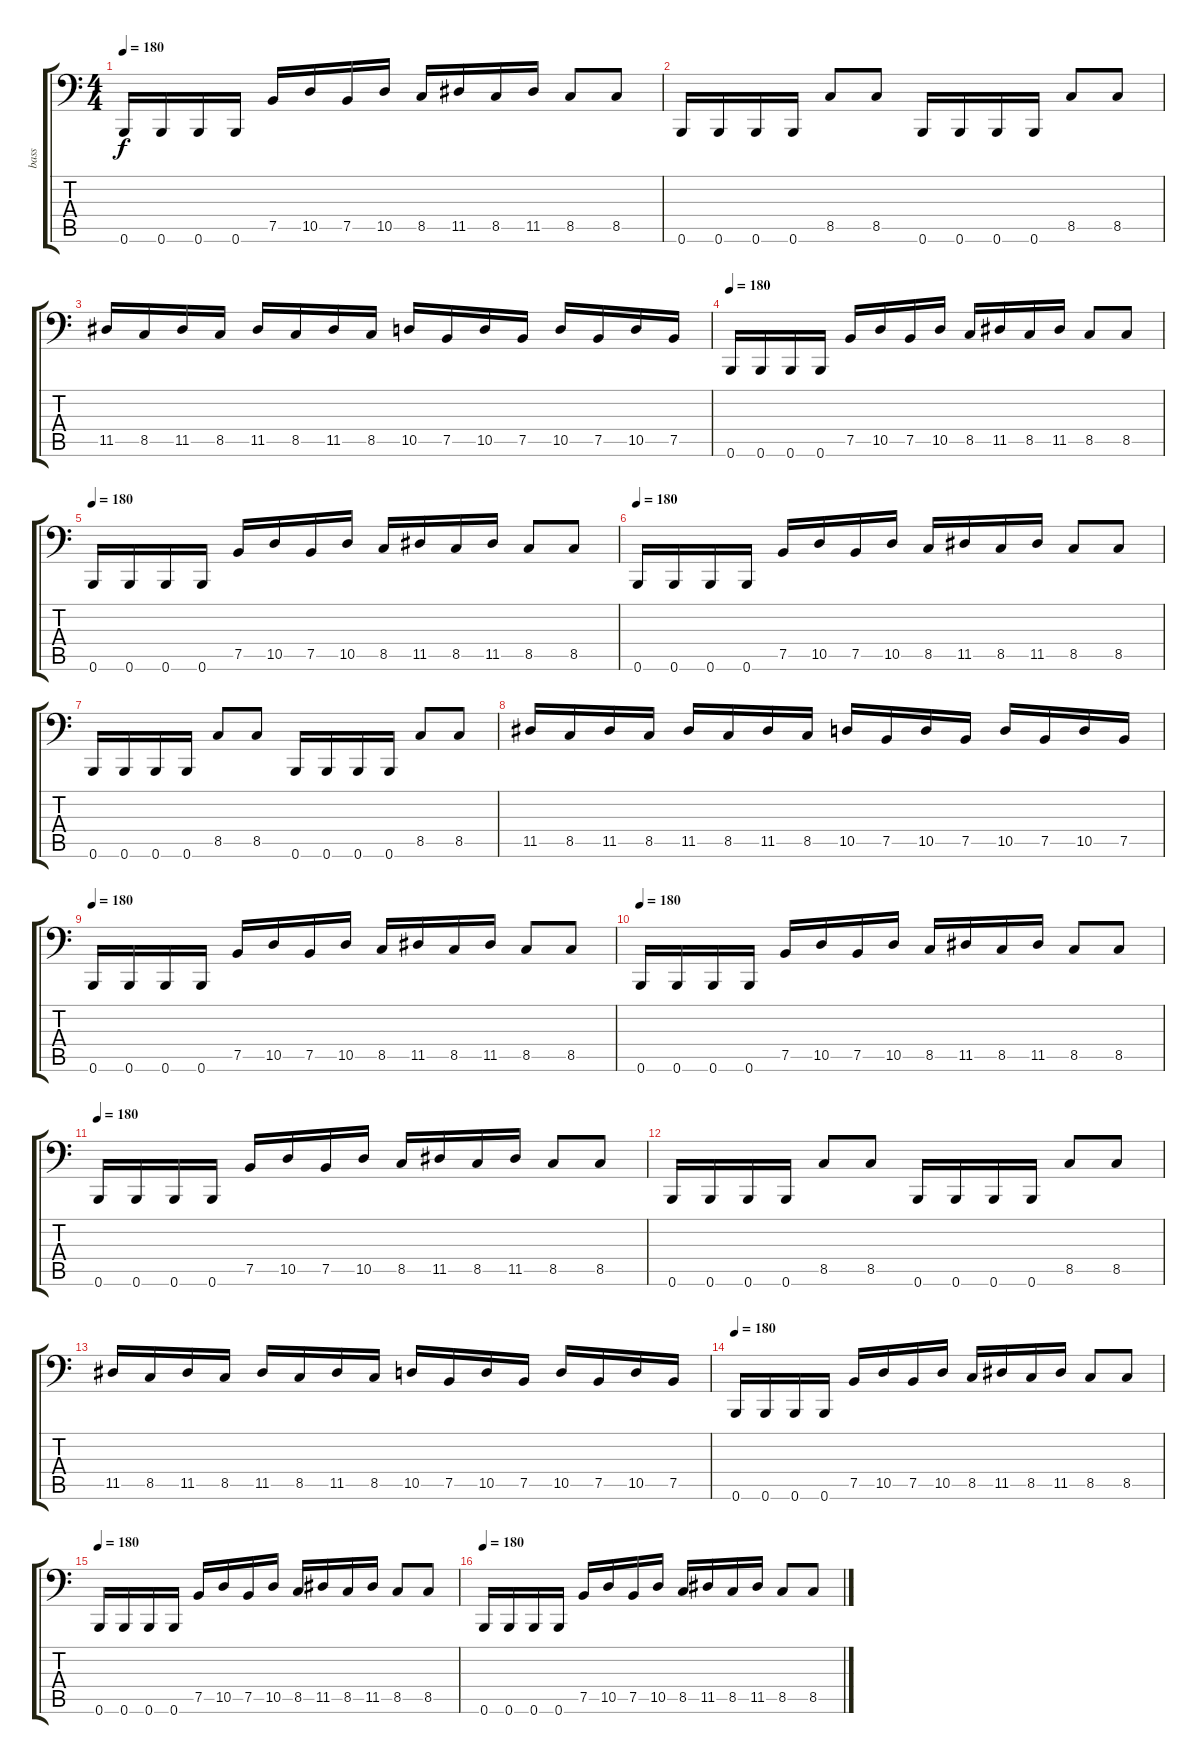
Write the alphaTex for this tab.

\track ("bass" "bass") {instrument electricbassfinger}
\staff {score tabs}
\tuning (B2 Gb2 D2 A1 E1 B0) {hide}
\ts (4 4)
\tempo 180
\clef f4
\ks c
0.6.16{dy f} 0.6.16 0.6.16 0.6.16 7.5.16 10.5.16 7.5.16 10.5.16 8.5.16 11.5.16 8.5.16 11.5.16 8.5.8 8.5.8 |
0.6.16 0.6.16 0.6.16 0.6.16 8.5.8 8.5.8 0.6.16 0.6.16 0.6.16 0.6.16 8.5.8 8.5.8 |
11.5.16 8.5.16 11.5.16 8.5.16 11.5.16 8.5.16 11.5.16 8.5.16 10.5.16 7.5.16 10.5.16 7.5.16 10.5.16 7.5.16 10.5.16 7.5.16 |
\tempo 180
0.6.16 0.6.16 0.6.16 0.6.16 7.5.16 10.5.16 7.5.16 10.5.16 8.5.16 11.5.16 8.5.16 11.5.16 8.5.8 8.5.8 |
\tempo 180
0.6.16 0.6.16 0.6.16 0.6.16 7.5.16 10.5.16 7.5.16 10.5.16 8.5.16 11.5.16 8.5.16 11.5.16 8.5.8 8.5.8 |
\tempo 180
0.6.16 0.6.16 0.6.16 0.6.16 7.5.16 10.5.16 7.5.16 10.5.16 8.5.16 11.5.16 8.5.16 11.5.16 8.5.8 8.5.8 |
0.6.16 0.6.16 0.6.16 0.6.16 8.5.8 8.5.8 0.6.16 0.6.16 0.6.16 0.6.16 8.5.8 8.5.8 |
11.5.16 8.5.16 11.5.16 8.5.16 11.5.16 8.5.16 11.5.16 8.5.16 10.5.16 7.5.16 10.5.16 7.5.16 10.5.16 7.5.16 10.5.16 7.5.16 |
\tempo 180
0.6.16 0.6.16 0.6.16 0.6.16 7.5.16 10.5.16 7.5.16 10.5.16 8.5.16 11.5.16 8.5.16 11.5.16 8.5.8 8.5.8 |
\tempo 180
0.6.16 0.6.16 0.6.16 0.6.16 7.5.16 10.5.16 7.5.16 10.5.16 8.5.16 11.5.16 8.5.16 11.5.16 8.5.8 8.5.8 |
\tempo 180
0.6.16 0.6.16 0.6.16 0.6.16 7.5.16 10.5.16 7.5.16 10.5.16 8.5.16 11.5.16 8.5.16 11.5.16 8.5.8 8.5.8 |
0.6.16 0.6.16 0.6.16 0.6.16 8.5.8 8.5.8 0.6.16 0.6.16 0.6.16 0.6.16 8.5.8 8.5.8 |
11.5.16 8.5.16 11.5.16 8.5.16 11.5.16 8.5.16 11.5.16 8.5.16 10.5.16 7.5.16 10.5.16 7.5.16 10.5.16 7.5.16 10.5.16 7.5.16 |
\tempo 180
0.6.16 0.6.16 0.6.16 0.6.16 7.5.16 10.5.16 7.5.16 10.5.16 8.5.16 11.5.16 8.5.16 11.5.16 8.5.8 8.5.8 |
\tempo 180
0.6.16 0.6.16 0.6.16 0.6.16 7.5.16 10.5.16 7.5.16 10.5.16 8.5.16 11.5.16 8.5.16 11.5.16 8.5.8 8.5.8 |
\tempo 180
0.6.16 0.6.16 0.6.16 0.6.16 7.5.16 10.5.16 7.5.16 10.5.16 8.5.16 11.5.16 8.5.16 11.5.16 8.5.8 8.5.8
